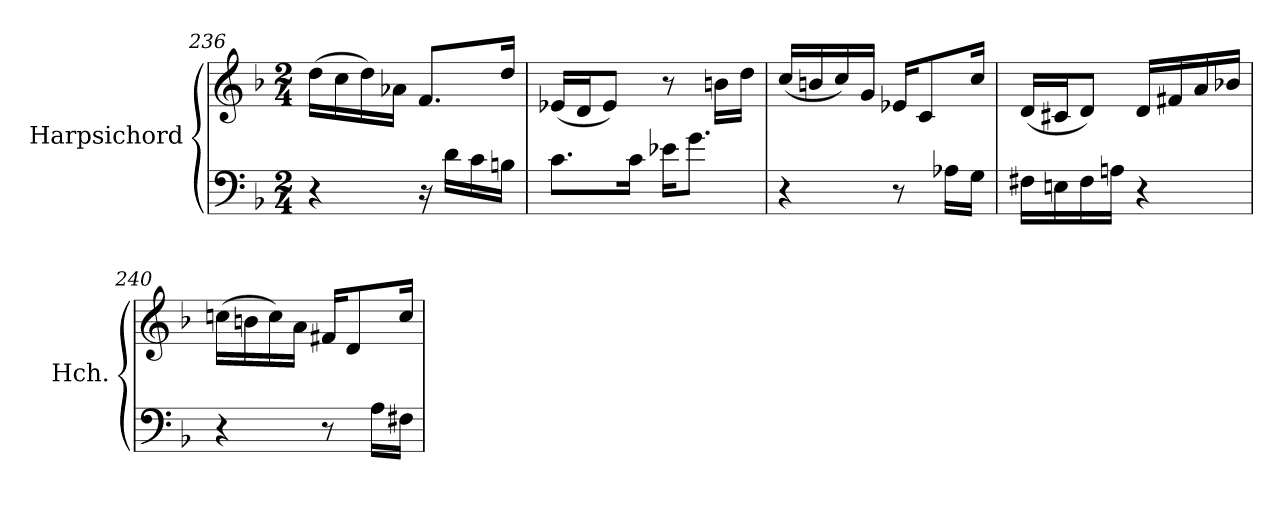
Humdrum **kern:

**kern	**kern
*part1	*part1
*staff2	*staff1
*I"Harpsichord	*
*I'Hch.	*
*clefF4	*clefG2
*k[b-]	*k[b-]
*M2/4	*M2/4
=236	=236
4r	(16dd\LL
.	16cc\
.	16dd\)
.	16a-X\JJ
16r	8.f/L
16d\LL	.
16c\	.
16Bn\JJ	16dd/Jk
=237	=237
8.c\L	(16e-X/LL
.	16d/J
.	8e-/J)
16c\Jk	.
16e-X\KL	8r
8.g\J	.
.	16bn\LL
.	16dd\JJ
=238	=238
4r	(16cc/LL
.	16bn/
.	16cc/)
.	16g/JJ
8r	16e-X/KL
.	8c/
16A-X\LL	.
16G\JJ	16cc/Jk
!!LO:LB:g=z
=239	=239
16F#X\LL	(16d/LL
16En\	16c#X/J
16F#\	8d/J)
16An\JJ	.
4r	16d/LL
.	16f#X/
.	16a/
.	16b-X/JJ
=240	=240
4r	(16ccn\LL
.	16bn\
.	16cc\)
.	16a\JJ
8r	16f#X/KL
.	8d/
16A\LL	.
16F#X\JJ	16cc/Jk
=	=
*-	*-
